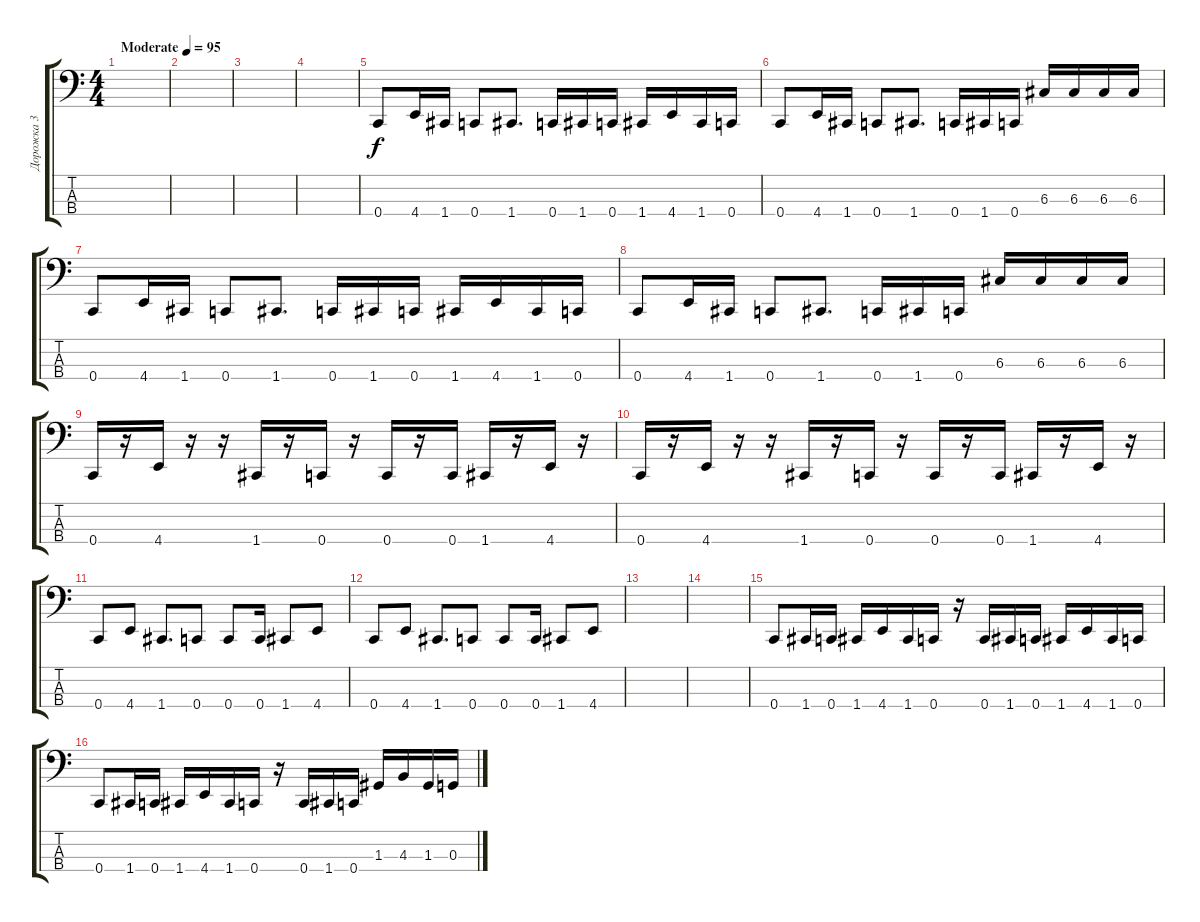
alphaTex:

\track ("Дорожка 3" "Дорожка 3") {instrument electricbassfinger}
\staff {score tabs}
\tuning (F2 C2 G1 C1) {hide}
\ts (4 4)
\tempo (95 "Moderate")
\clef f4
\ks c
|
|
|
|
0.4.8 4.4.16 1.4.16 0.4.8 1.4.8{d} 0.4.16 1.4.16 0.4.16 1.4.16 4.4.16 1.4.16 0.4.16 |
0.4.8 4.4.16 1.4.16 0.4.8 1.4.8{d} 0.4.16 1.4.16 0.4.16 6.3.16 6.3.16 6.3.16 6.3.16 |
0.4.8 4.4.16 1.4.16 0.4.8 1.4.8{d} 0.4.16 1.4.16 0.4.16 1.4.16 4.4.16 1.4.16 0.4.16 |
0.4.8 4.4.16 1.4.16 0.4.8 1.4.8{d} 0.4.16 1.4.16 0.4.16 6.3.16 6.3.16 6.3.16 6.3.16 |
0.4.16 r.16 4.4.16 r.16 r.16 1.4.16 r.16 0.4.16 r.16 0.4.16 r.16 0.4.16 1.4.16 r.16 4.4.16 r.16 |
0.4.16 r.16 4.4.16 r.16 r.16 1.4.16 r.16 0.4.16 r.16 0.4.16 r.16 0.4.16 1.4.16 r.16 4.4.16 r.16 |
0.4.8 4.4.8 1.4.8{d} 0.4.8 0.4.8 0.4.16 1.4.8 4.4.8 |
0.4.8 4.4.8 1.4.8{d} 0.4.8 0.4.8 0.4.16 1.4.8 4.4.8 |
|
|
0.4.8 1.4.16 0.4.16 1.4.16 4.4.16 1.4.16 0.4.16 r.16 0.4.16 1.4.16 0.4.16 1.4.16 4.4.16 1.4.16 0.4.16 |
0.4.8 1.4.16 0.4.16 1.4.16 4.4.16 1.4.16 0.4.16 r.16 0.4.16 1.4.16 0.4.16 1.3.16 4.3.16 1.3.16 0.3.16
